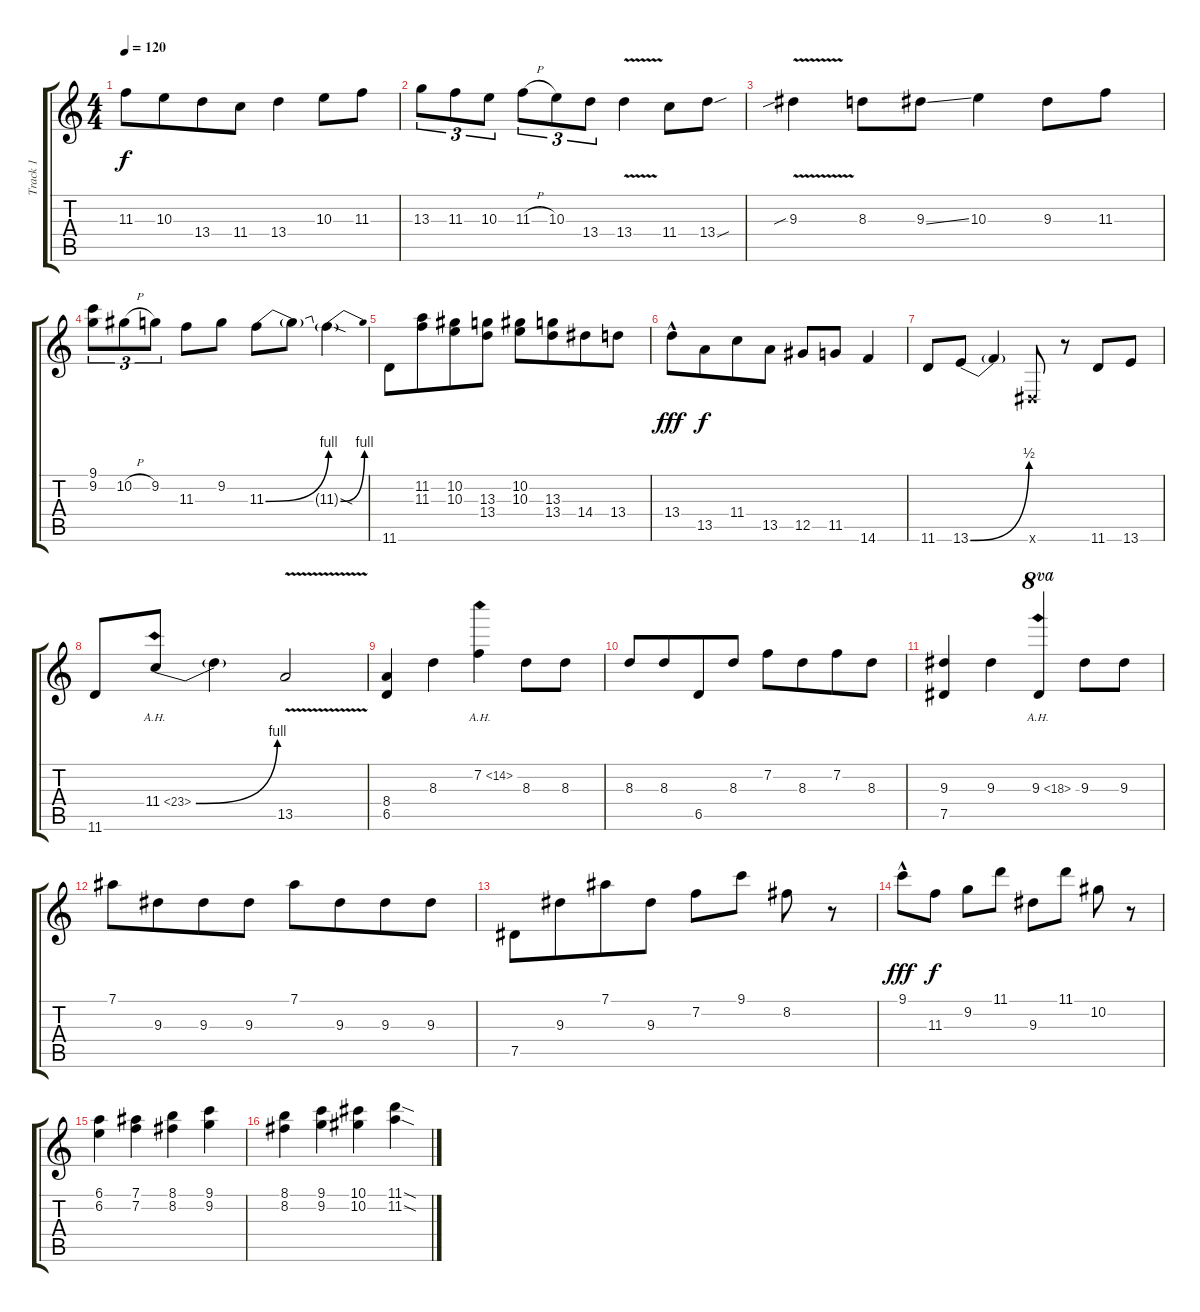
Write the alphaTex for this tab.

\track ("Track 1" "Track 1") {instrument overdrivenguitar}
\staff {score tabs}
\tuning (Eb4 Bb3 Gb3 Db3 Ab2 Eb2) {hide}
\ts (4 4)
\tempo 120
\clef g2
\ks c
11.3.8{dy f} 10.3.8{beam merge} 13.4.8 11.4.8 13.4.4 10.3.8 11.3.8 |
13.3.8{tu (3 2)} 11.3.8{tu (3 2)} 10.3.8{tu (3 2)} 11.3{h}.8{tu (3 2)} 10.3.8{tu (3 2)} 13.4.8{tu (3 2)} 13.4{v}.4 11.4.8{beam merge} 13.4{sou}.8 |
9.3{v sib}.4 8.3.8 9.3{ss}.8 10.3.4 9.3.8 11.3.8 |
(9.1 9.2).8{tu (3 2)} 10.2{h}.8{tu (3 2)} 9.2.8{tu (3 2)} 11.3.8 9.2.8 11.3{be (bend 0 0 60 4)}.8 11.3{t}.8 11.3{be (bend 0 0 60 4) sod t}.4 |
11.6.8 (11.2 11.3).8{beam merge} (10.2 10.3).8 (13.3 13.4).8 (10.2 10.3).8 (13.3 13.4).8{beam merge} 14.4.8 13.4.8 |
13.4{hac}.8{dy fff} 13.5.8{dy f beam merge} 11.4.8 13.5.8 12.5.8 11.5.8 14.6.4 |
11.6.8 13.6{be (bend 0 0 60 2)}.8 13.6{t}.4 0.6{x}.8 r.8 11.6.8{beam merge} 13.6.8 |
11.6.8 11.4{be (bend 0 0 60 4) ah 12}.8 11.4{t}.4 13.5{v}.2 |
(8.4 6.5).4 8.3.4 7.2{ah 7}.4 8.3.8 8.3.8 |
8.3.8 8.3.8{beam merge} 6.5.8 8.3.8 7.2.8 8.3.8{beam merge} 7.2.8 8.3.8 |
(9.3 7.5).4{beam Up} 9.3.4 9.3{ah 9}.4{ot 8va} 9.3.8 9.3.8 |
7.1.8 9.3.8{beam merge} 9.3.8 9.3.8 7.1.8 9.3.8{beam merge} 9.3.8 9.3.8 |
7.5.8 9.3.8{beam merge} 7.1.8 9.3.8 7.2.8 9.1.8 8.2.8 r.8 |
9.1{hac}.8{dy fff} 11.3.8{dy f} 9.2.8 11.1.8 9.3.8 11.1.8 10.2.8 r.8 |
(6.1 6.2).4 (7.1 7.2).4 (8.1 8.2).4 (9.1 9.2).4 |
(8.1 8.2).4 (9.1 9.2).4 (10.1 10.2).4 (11.1{sod} 11.2{sod}).4
